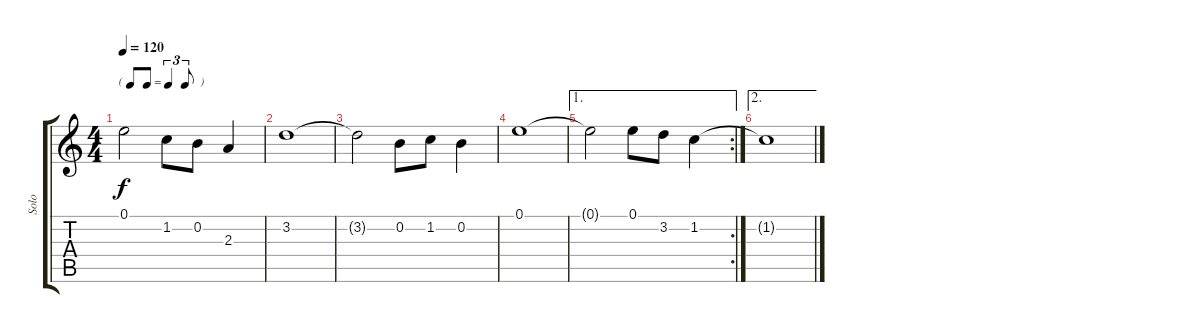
\track ("Solo" "Solo") {instrument acousticguitarsteel}
\staff {score tabs}
\tuning (E4 B3 G3 D3 A2 E2) {hide}
\ts (4 4)
\tf triplet8th
\tempo 120
\clef g2
\ks aminor
0.1{t}.2{dy f} 1.2.8 0.2.8 2.3.4 |
3.2.1 |
3.2{t}.2 0.2.8 1.2.8 0.2.4 |
0.1.1 |
\ae 1
\rc 2
0.1{t}.2 0.1.8 3.2.8 1.2.4 |
\ae 2
1.2{t}.1
